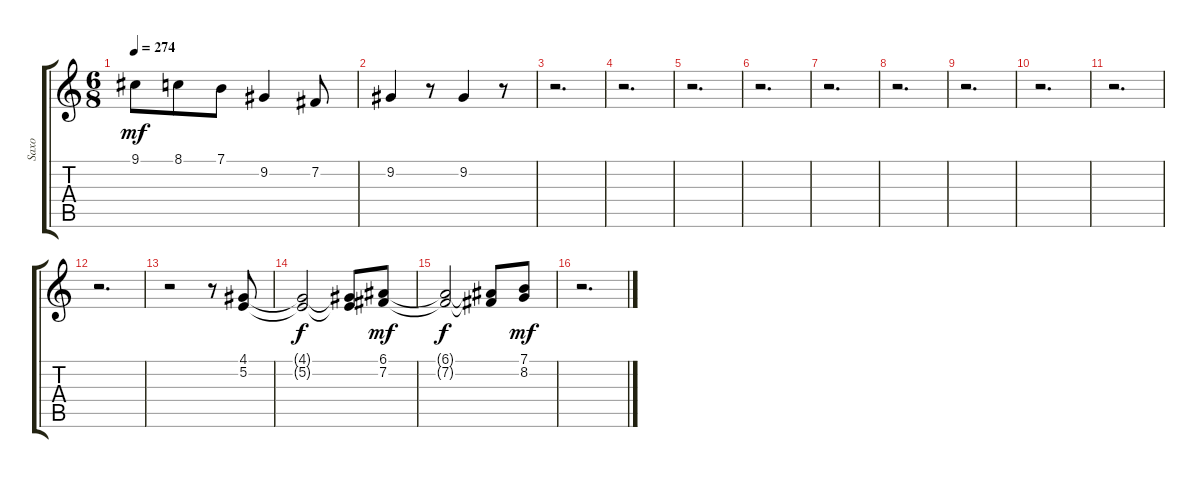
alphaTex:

\track ("Saxo         Adorno)" "Saxo      ") {instrument baritonesax}
\staff {score tabs}
\tuning (E4 B3 G3 D3 A2 E2) {hide}
\ts (6 8)
\tempo 274
\clef g2
\ks c
9.1.8{dy mf} 8.1.8 7.1.8 9.2.4 7.2.8 |
9.2.4 r.8 9.2.4 r.8 |
r.2{d} |
r.2{d} |
r.2{d} |
r.2{d} |
r.2{d} |
r.2{d} |
r.2{d} |
r.2{d} |
r.2{d} |
r.2{d} |
r.2 r.8 (4.1 5.2).8 |
(4.1{t} 5.2{t}).2{dy f} (4.1{t} 5.2{t}).8 (6.1 7.2).8{dy mf} |
(6.1{t} 7.2{t}).2{dy f} (6.1{t} 7.2{t}).8 (7.1 8.2).8{dy mf} |
r.2{d}
